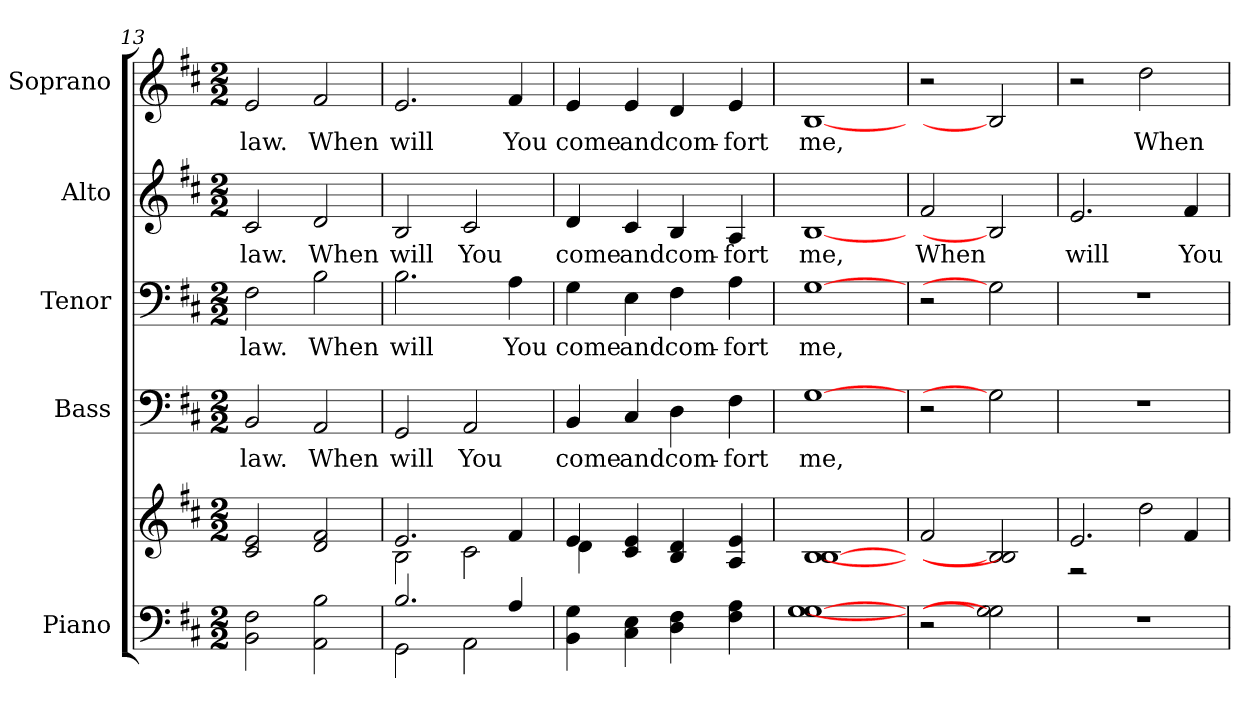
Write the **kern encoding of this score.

**kern	**kern	**kern	**text	**kern	**text	**kern	**text	**kern	**text
*part5	*part5	*part4	*part4	*part3	*part3	*part2	*part2	*part1	*part1
*staff6	*staff5	*staff4	*staff4	*staff3	*staff3	*staff2	*staff2	*staff1	*staff1
*I"Piano	*	*I"Bass	*	*I"Tenor	*	*I"Alto	*	*I"Soprano	*
*I'Pno.	*	*I'B.	*	*I'T.	*	*I'A.	*	*I'S.	*
!!LO:PB:g=z
*clefF4	*clefG2	*clefF4	*	*clefF4	*	*clefG2	*	*clefG2	*
*k[f#c#]	*k[f#c#]	*k[f#c#]	*	*k[f#c#]	*	*k[f#c#]	*	*k[f#c#]	*
*D:	*D:	*D:	*	*D:	*	*D:	*	*D:	*
*M2/2	*M2/2	*M2/2	*	*M2/2	*	*M2/2	*	*M2/2	*
=13	=13	=13	=13	=13	=13	=13	=13	=13	=13
!	!	!	!LO:LY:b:color=#000000	!	!	!	!	!	!
!	!	!	!	!	!LO:LY:b:color=#000000	!	!	!	!
!	!	!	!	!	!	!	!LO:LY:b:color=#000000	!	!
!	!	!	!	!	!	!	!	!	!LO:LY:b:color=#000000
2BBi\ 2F#i	2c#i/ 2ei	2BBi/	law.	2F#i\	law.	2c#i/	law.	2ei/	law.
!	!	!	!LO:LY:b:color=#000000	!	!	!	!	!	!
!	!	!	!	!	!LO:LY:b:color=#000000	!	!	!	!
!	!	!	!	!	!	!	!LO:LY:b:color=#000000	!	!
!	!	!	!	!	!	!	!	!	!LO:LY:b:color=#000000
2AAi\ 2Bi	2di/ 2f#i	2AAi/	When	2Bi\	When	2di/	When	2f#i/	When
=14	=14	=14	=14	=14	=14	=14	=14	=14	=14
*^	*^	*	*	*	*	*	*	*	*
!	!	!	!	!	!LO:LY:b:color=#000000	!	!	!	!	!	!
!	!	!	!	!	!	!	!LO:LY:b:color=#000000	!	!	!	!
!	!	!	!	!	!	!	!	!	!LO:LY:b:color=#000000	!	!
!	!	!	!	!	!	!	!	!	!	!	!LO:LY:b:color=#000000
2.Bi/	2GGi\	2.ei/	2Bi\	2GGi/	will	2.Bi\	will	2Bi/	will	2.ei/	will
!	!	!	!	!	!LO:LY:b:color=#000000	!	!	!	!	!	!
!	!	!	!	!	!	!	!	!	!LO:LY:b:color=#000000	!	!
.	2AAi\	.	2c#i\	2AAi/	You	.	.	2c#i/	You	.	.
!	!	!	!	!	!	!	!LO:LY:b:color=#000000	!	!	!	!
!	!	!	!	!	!	!	!	!	!	!	!LO:LY:b:color=#000000
4Ai/	.	4f#i/	.	.	.	4Ai\	You	.	.	4f#i/	You
*v	*v	*	*	*	*	*	*	*	*	*	*
=15	=15	=15	=15	=15	=15	=15	=15	=15	=15	=15
!	!	!	!	!LO:LY:b:color=#000000	!	!	!	!	!	!
!	!	!	!	!	!	!LO:LY:b:color=#000000	!	!	!	!
!	!	!	!	!	!	!	!	!LO:LY:b:color=#000000	!	!
!	!	!	!	!	!	!	!	!	!	!LO:LY:b:color=#000000
4BBi\ 4Gi	4ei/	4di\	4BBi/	come	4Gi\	come	4di/	come	4ei/	come
!	!	!	!	!LO:LY:b:color=#000000	!	!	!	!	!	!
!	!	!	!	!	!	!LO:LY:b:color=#000000	!	!	!	!
!	!	!	!	!	!	!	!	!LO:LY:b:color=#000000	!	!
!	!	!	!	!	!	!	!	!	!	!LO:LY:b:color=#000000
4C#i\ 4Ei	4c#i/ 4ei	2.ryy	4C#i/	and	4Ei\	and	4c#i/	and	4ei/	and
!	!	!	!	!LO:LY:b:color=#000000	!	!	!	!	!	!
!	!	!	!	!	!	!LO:LY:b:color=#000000	!	!	!	!
!	!	!	!	!	!	!	!	!LO:LY:b:color=#000000	!	!
!	!	!	!	!	!	!	!	!	!	!LO:LY:b:color=#000000
4Di\ 4F#i	4Bi/ 4di	.	4Di\	com-	4F#i\	com-	4Bi/	com-	4di/	com-
!	!	!	!	!LO:LY:b:color=#000000	!	!	!	!	!	!
!	!	!	!	!	!	!LO:LY:b:color=#000000	!	!	!	!
!	!	!	!	!	!	!	!	!LO:LY:b:color=#000000	!	!
!	!	!	!	!	!	!	!	!	!	!LO:LY:b:color=#000000
4F#i\ 4Ai	4Ai/ 4ei	.	4F#i\	-fort	4Ai\	-fort	4Ai/	-fort	4ei/	-fort
*	*v	*v	*	*	*	*	*	*	*	*
=16	=16	=16	=16	=16	=16	=16	=16	=16	=16
!	!	!	!LO:LY:b:color=#000000	!	!	!	!	!	!
!	!	!	!	!	!LO:LY:b:color=#000000	!	!	!	!
!	!	!	!	!	!	!	!LO:LY:b:color=#000000	!	!
!	!	!	!	!	!	!	!	!	!LO:LY:b:color=#000000
[1Gi [1Gi	[1Bi [1Bi	[1Gi	me,	[1Gi	me,	[1Bi	me,	[1Bi	me,
=17	=17	=17	=17	=17	=17	=17	=17	=17	=17
!	!	!	!	!	!	!	!LO:LY:b:color=#000000	!	!
2r	2f#i/	2r	.	2r	.	2f#i/	When	2r	.
2Gi] 2Gi]	2Bi] 2Bi]	2Gi]	.	2Gi]	.	2Bi]	.	2Bi]	.
=18	=18	=18	=18	=18	=18	=18	=18	=18	=18
*	*^	*	*	*	*	*	*	*	*
!	!	!	!	!	!	!	!	!LO:LY:b:color=#000000	!	!
1r	2.ei/	2r	1r	.	1r	.	2.ei/	will	2r	.
!	!	!	!	!	!	!	!	!	!	!LO:LY:b:color=#000000
.	.	2ddi\	.	.	.	.	.	.	2ddi\	When
!	!	!	!	!	!	!	!	!LO:LY:b:color=#000000	!	!
.	4f#i/	.	.	.	.	.	4f#i/	You	.	.
*	*v	*v	*	*	*	*	*	*	*	*
=	=	=	=	=	=	=	=	=	=
*-	*-	*-	*-	*-	*-	*-	*-	*-	*-
